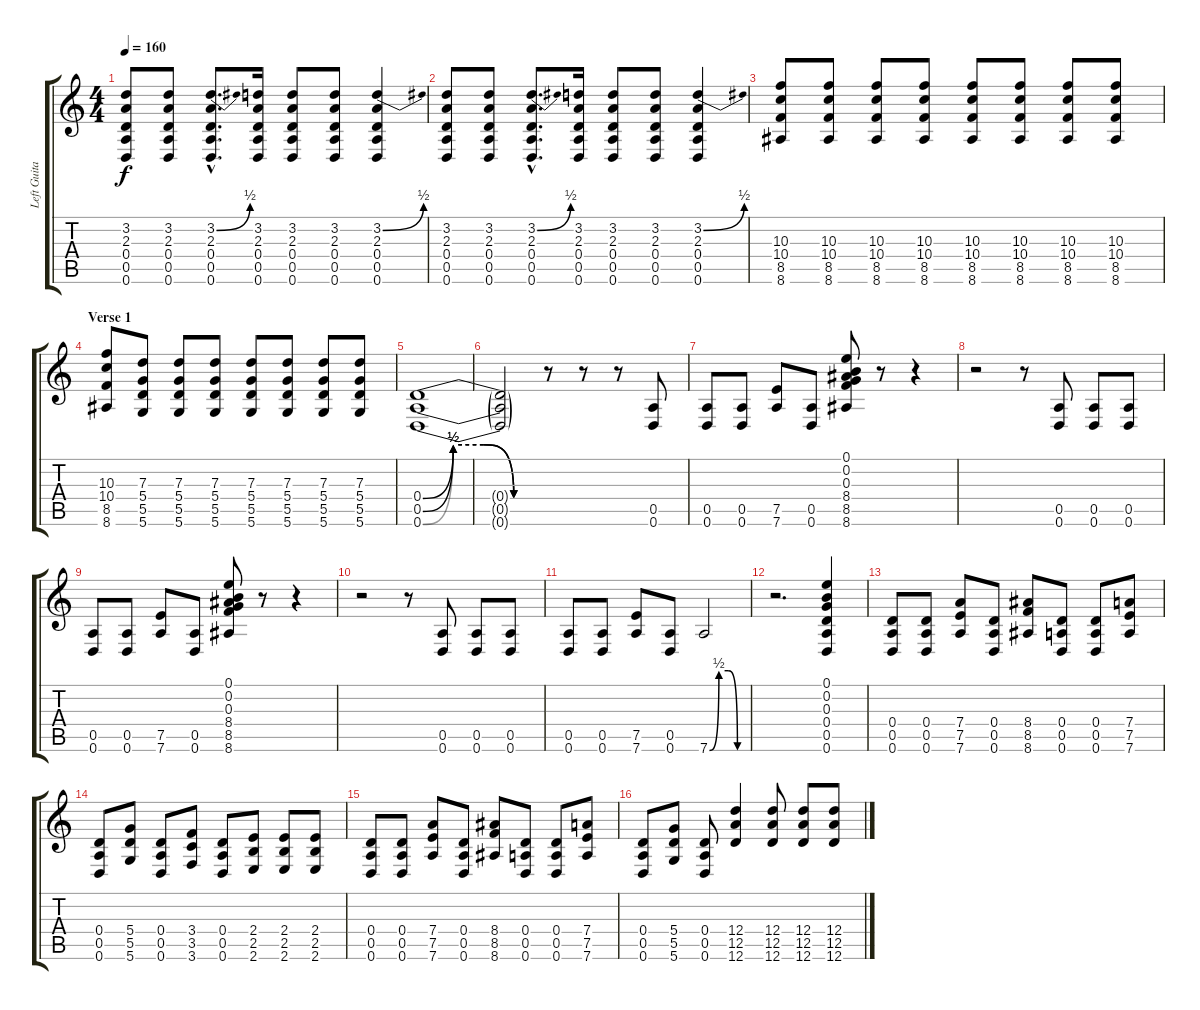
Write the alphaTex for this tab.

\track ("Left Guitar" "Left Guita") {instrument distortionguitar}
\staff {score tabs}
\tuning (E4 B3 G3 D3 A2 D2) {hide}
\ts (4 4)
\tempo 160
\clef g2
\ks c
(3.2 2.3 0.4 0.5 0.6).8{dy f} (3.2 2.3 0.4 0.5 0.6).8 (3.2{be (bend 0 0 60 2) hac} 2.3{hac} 0.4{hac} 0.5{hac} 0.6{hac}).8{d} (3.2 2.3 0.4 0.5 0.6).16 (3.2 2.3 0.4 0.5 0.6).8 (3.2 2.3 0.4 0.5 0.6).8 (3.2{be (bend 0 0 60 2)} 2.3 0.4 0.5 0.6).4 |
(3.2 2.3 0.4 0.5 0.6).8 (3.2 2.3 0.4 0.5 0.6).8 (3.2{be (bend 0 0 60 2) hac} 2.3{hac} 0.4{hac} 0.5{hac} 0.6{hac}).8{d} (3.2 2.3 0.4 0.5 0.6).16 (3.2 2.3 0.4 0.5 0.6).8 (3.2 2.3 0.4 0.5 0.6).8 (3.2{be (bend 0 0 60 2)} 2.3 0.4 0.5 0.6).4 |
(10.3 10.4 8.5 8.6).8 (10.3 10.4 8.5 8.6).8 (10.3 10.4 8.5 8.6).8 (10.3 10.4 8.5 8.6).8 (10.3 10.4 8.5 8.6).8 (10.3 10.4 8.5 8.6).8 (10.3 10.4 8.5 8.6).8 (10.3 10.4 8.5 8.6).8 |
\section ("" "Verse 1")
(10.3 10.4 8.5 8.6).8 (7.3 5.4 5.5 5.6).8 (7.3 5.4 5.5 5.6).8 (7.3 5.4 5.5 5.6).8 (7.3 5.4 5.5 5.6).8 (7.3 5.4 5.5 5.6).8 (7.3 5.4 5.5 5.6).8 (7.3 5.4 5.5 5.6).8 |
(0.4{be (custom 0 0 15 2 30 2 45 0 60 0)} 0.5{be (custom 0 0 15 2 30 2 45 0 60 0)} 0.6{be (custom 0 0 15 2 30 2 45 0 60 0)}).1 |
(0.4{t} 0.5{t} 0.6{t}).2 r.8 r.8 r.8 (0.5 0.6).8 |
(0.5 0.6).8 (0.5 0.6).8 (7.5 7.6).8 (0.5 0.6).8 (0.1 0.2 0.3 8.4 8.5 8.6).8 r.8 r.4 |
r.2 r.8 (0.5 0.6).8 (0.5 0.6).8 (0.5 0.6).8 |
(0.5 0.6).8 (0.5 0.6).8 (7.5 7.6).8 (0.5 0.6).8 (0.1 0.2 0.3 8.4 8.5 8.6).8 r.8 r.4 |
r.2 r.8 (0.5 0.6).8 (0.5 0.6).8 (0.5 0.6).8 |
(0.5 0.6).8 (0.5 0.6).8 (7.5 7.6).8 (0.5 0.6).8 7.6{be (custom 0 0 15 2 30 2 45 0 60 0)}.2 |
r.2{d} (0.1 0.2 0.3 0.4 0.5 0.6).4 |
(0.4 0.5 0.6).8 (0.4 0.5 0.6).8 (7.4 7.5 7.6).8 (0.4 0.5 0.6).8 (8.4 8.5 8.6).8 (0.4 0.5 0.6).8 (0.4 0.5 0.6).8 (7.4 7.5 7.6).8 |
(0.4 0.5 0.6).8 (5.4 5.5 5.6).8 (0.4 0.5 0.6).8 (3.4 3.5 3.6).8 (0.4 0.5 0.6).8 (2.4 2.5 2.6).8 (2.4 2.5 2.6).8 (2.4 2.5 2.6).8 |
(0.4 0.5 0.6).8 (0.4 0.5 0.6).8 (7.4 7.5 7.6).8 (0.4 0.5 0.6).8 (8.4 8.5 8.6).8 (0.4 0.5 0.6).8 (0.4 0.5 0.6).8 (7.4 7.5 7.6).8 |
(0.4 0.5 0.6).8 (5.4 5.5 5.6).8 (0.4 0.5 0.6).8 (12.4 12.5 12.6).4 (12.4 12.5 12.6).8 (12.4 12.5 12.6).8 (12.4 12.5 12.6).8
